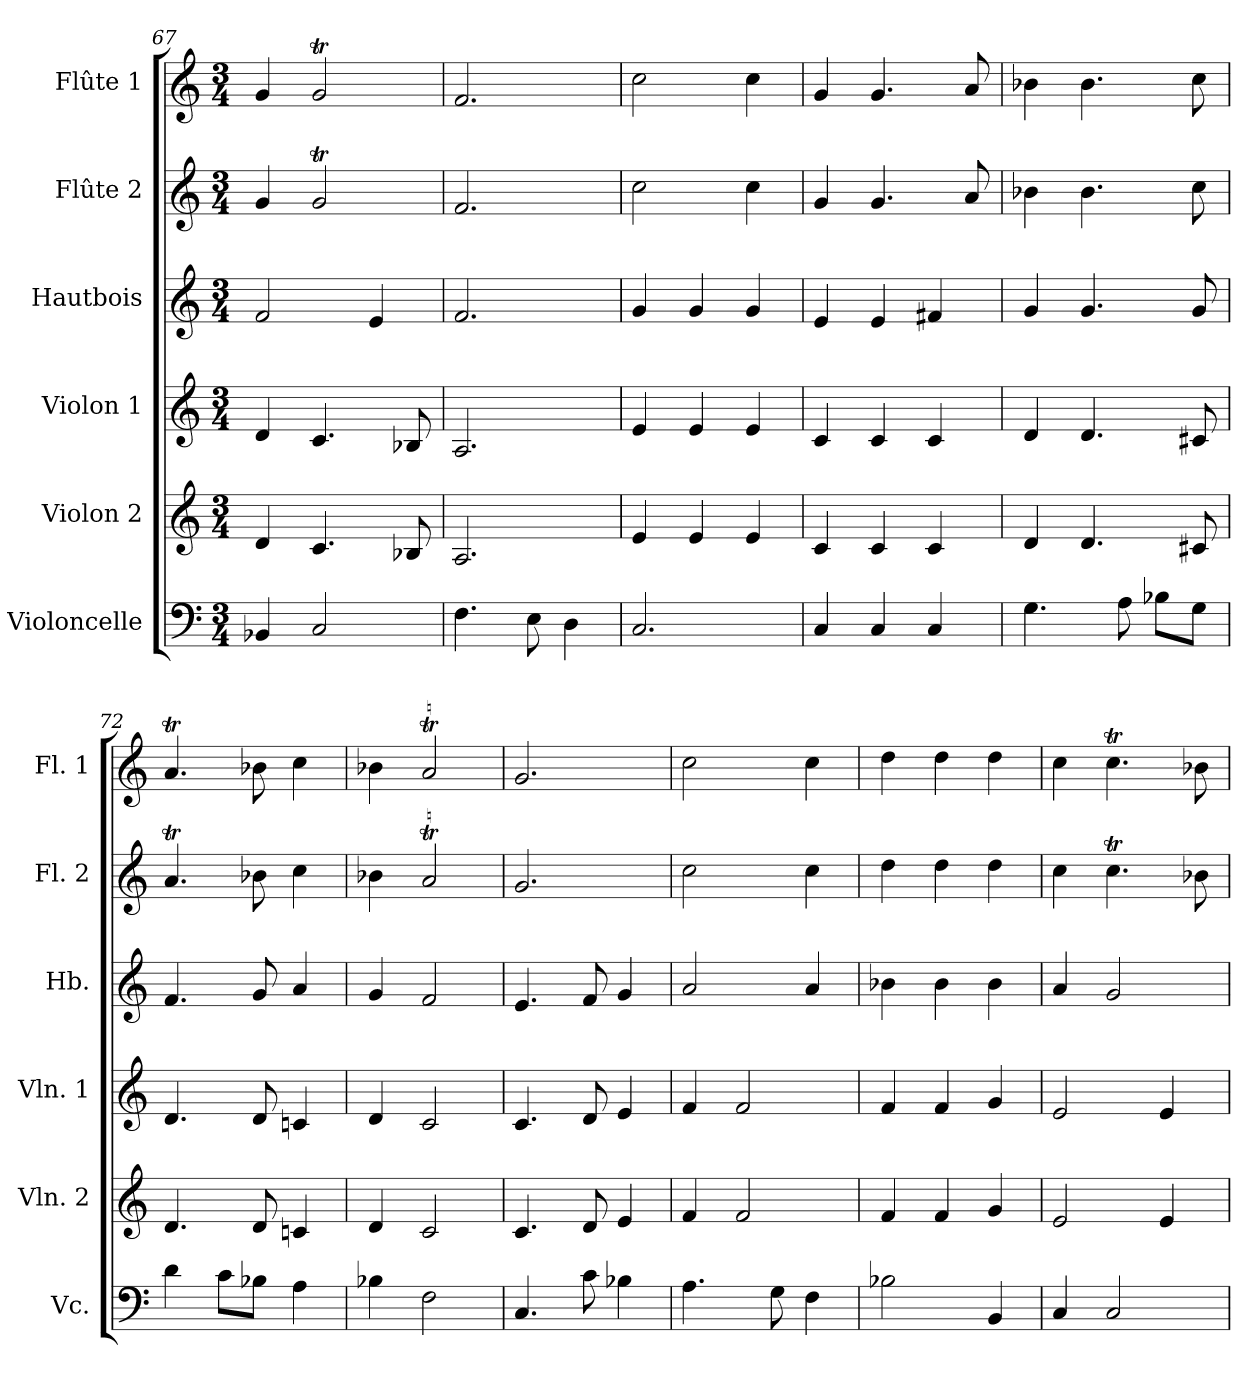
**kern	**kern	**kern	**kern	**kern	**kern
*part6	*part5	*part4	*part3	*part2	*part1
*staff6	*staff5	*staff4	*staff3	*staff2	*staff1
*I"Violoncelle	*I"Violon 2	*I"Violon 1	*I"Hautbois	*I"Flûte 2	*I"Flûte 1
*I'Vc.	*I'Vln. 2	*I'Vln. 1	*I'Hb.	*I'Fl. 2	*I'Fl. 1
*clefF4	*clefG2	*clefG2	*clefG2	*clefG2	*clefG2
*k[]	*k[]	*k[]	*k[]	*k[]	*k[]
*C:	*C:	*C:	*C:	*C:	*C:
*M3/4	*M3/4	*M3/4	*M3/4	*M3/4	*M3/4
=67	=67	=67	=67	=67	=67
4BB-X/	4d/	4d/	2f/	4g/	4g/
2C/	4.c/	4.c/	.	2gT/	2gT/
.	.	.	4e/	.	.
.	8B-X/	8B-X/	.	.	.
=68	=68	=68	=68	=68	=68
4.F\	2.A/	2.A/	2.f/	2.f/	2.f/
8E\	.	.	.	.	.
4D\	.	.	.	.	.
!!LO:PB:g=z
=69	=69	=69	=69	=69	=69
2.C/	4e/	4e/	4g/	2cc\	2cc\
.	4e/	4e/	4g/	.	.
.	4e/	4e/	4g/	4cc\	4cc\
=70	=70	=70	=70	=70	=70
4C/	4c/	4c/	4e/	4g/	4g/
4C/	4c/	4c/	4e/	4.g/	4.g/
4C/	4c/	4c/	4f#X/	.	.
.	.	.	.	8a/	8a/
=71	=71	=71	=71	=71	=71
4.G\	4d/	4d/	4g/	4b-X\	4b-X\
.	4.d/	4.d/	4.g/	4.b-\	4.b-\
8A\	.	.	.	.	.
8B-X\L	.	.	.	.	.
8G\J	8c#X/	8c#X/	8g/	8cc\	8cc\
=72	=72	=72	=72	=72	=72
4d\	4.d/	4.d/	4.f/	4.aT/	4.aT/
8c\L	.	.	.	.	.
8B-X\J	8d/	8d/	8g/	8b-X\	8b-X\
4A\	4cn/	4cn/	4a/	4cc\	4cc\
!!LO:PB:g=z
=73	=73	=73	=73	=73	=73
4B-X\	4d/	4d/	4g/	4b-X\	4b-X\
2F\	2c/	2c/	2f/	2aT/	2aT/
=74	=74	=74	=74	=74	=74
4.C/	4.c/	4.c/	4.e/	2.g/	2.g/
8c\	8d/	8d/	8f/	.	.
4B-X\	4e/	4e/	4g/	.	.
=75	=75	=75	=75	=75	=75
4.A\	4f/	4f/	2a/	2cc\	2cc\
.	2f/	2f/	.	.	.
8G\	.	.	.	.	.
4F\	.	.	4a/	4cc\	4cc\
=76	=76	=76	=76	=76	=76
2B-X\	4f/	4f/	4b-X\	4dd\	4dd\
.	4f/	4f/	4b-\	4dd\	4dd\
4BB/	4g/	4g/	4b-\	4dd\	4dd\
!!LO:PB:g=z
=77	=77	=77	=77	=77	=77
4C/	2e/	2e/	4a/	4cc\	4cc\
2C/	.	.	2g/	4.ccT\	4.ccT\
.	4e/	4e/	.	.	.
.	.	.	.	8b-X\	8b-X\
=	=	=	=	=	=
*-	*-	*-	*-	*-	*-
